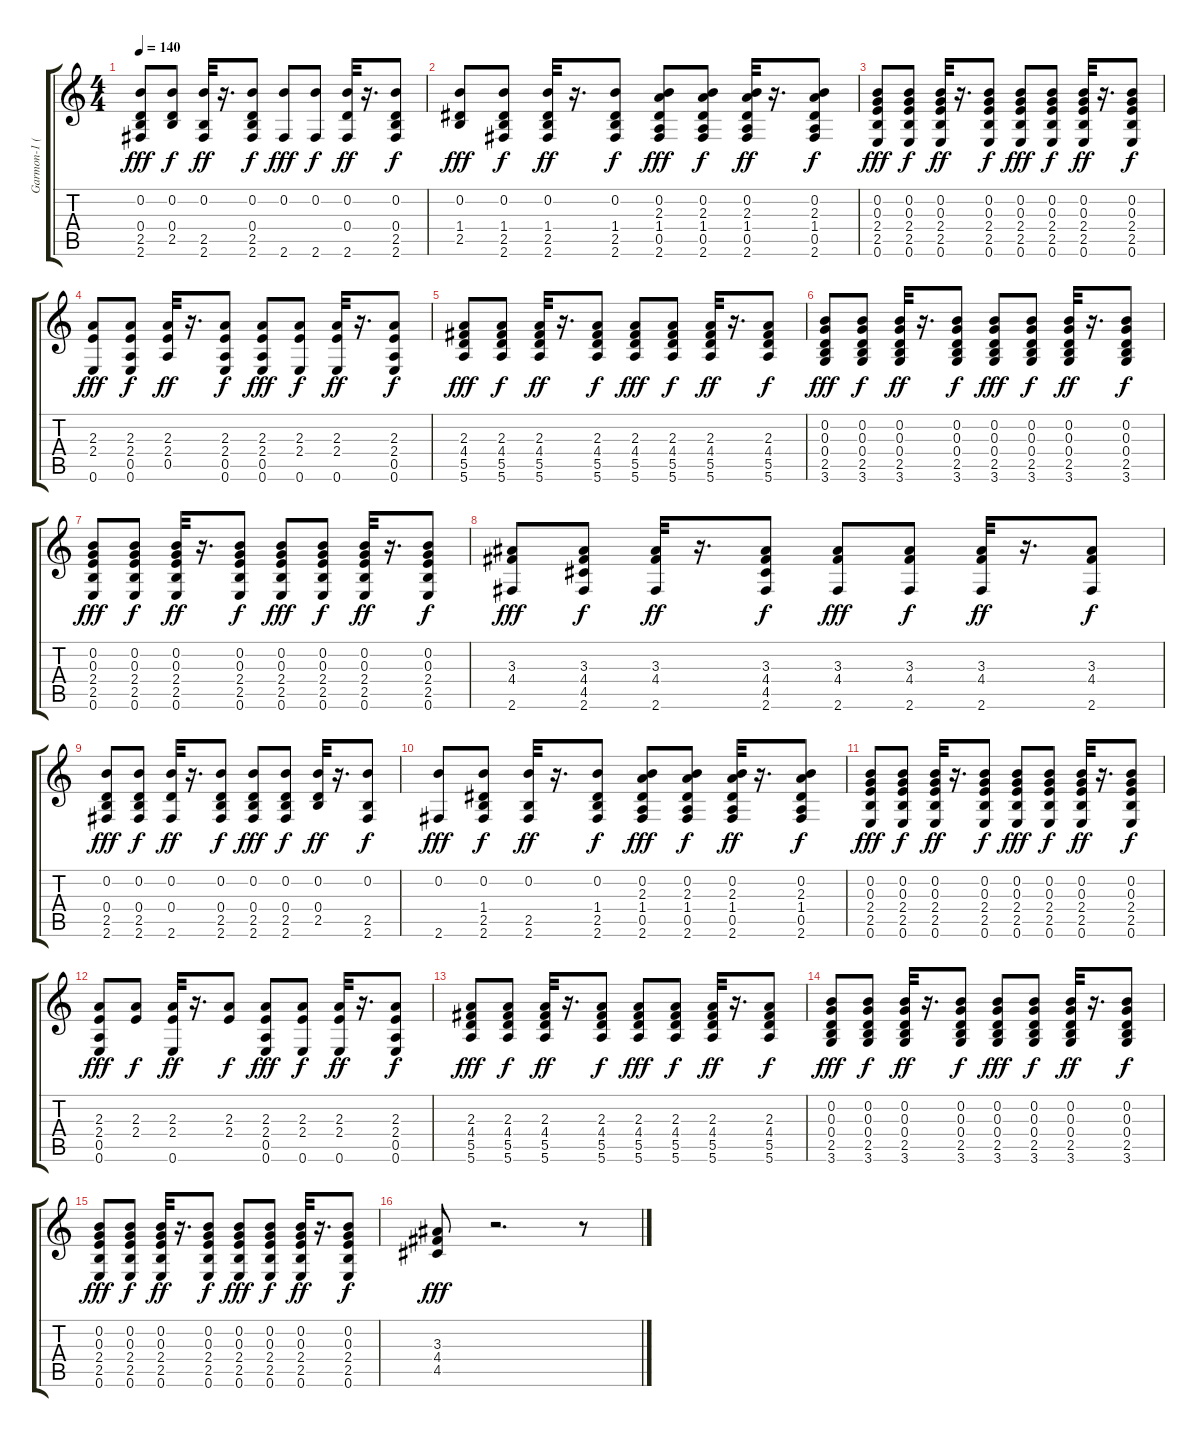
\track ("Garmon-1 (R-Guitar)" "Garmon-1 (") {instrument acousticguitarsteel}
\staff {score tabs}
\tuning (E4 B3 G3 D3 A2 E2) {hide}
\ts (4 4)
\tempo 140
\clef g2
\ks c
(0.2 0.4 2.5 2.6).8{dy fff} (0.2 0.4 2.5).8{dy f} (0.2 2.5 2.6).32{dy ff} r.16{d} (0.2 0.4 2.5 2.6).8{dy f} (0.2 2.6).8{dy fff} (0.2 2.6).8{dy f} (0.2 0.4 2.6).32{dy ff} r.16{d} (0.2 0.4 2.5 2.6).8{dy f} |
(0.2 1.4 2.5).8{dy fff} (0.2 1.4 2.5 2.6).8{dy f} (0.2 1.4 2.5 2.6).32{dy ff} r.16{d} (0.2 1.4 2.5 2.6).8{dy f} (0.2 2.3 1.4 0.5 2.6).8{dy fff} (0.2 2.3 1.4 0.5 2.6).8{dy f} (0.2 2.3 1.4 0.5 2.6).32{dy ff} r.16{d} (0.2 2.3 1.4 0.5 2.6).8{dy f} |
(0.2 0.3 2.4 2.5 0.6).8{dy fff} (0.2 0.3 2.4 2.5 0.6).8{dy f} (0.2 0.3 2.4 2.5 0.6).32{dy ff} r.16{d} (0.2 0.3 2.4 2.5 0.6).8{dy f} (0.2 0.3 2.4 2.5 0.6).8{dy fff} (0.2 0.3 2.4 2.5 0.6).8{dy f} (0.2 0.3 2.4 2.5 0.6).32{dy ff} r.16{d} (0.2 0.3 2.4 2.5 0.6).8{dy f} |
(2.3 2.4 0.6).8{dy fff} (2.3 2.4 0.5 0.6).8{dy f} (2.3 2.4 0.5).32{dy ff} r.16{d} (2.3 2.4 0.5 0.6).8{dy f} (2.3 2.4 0.5 0.6).8{dy fff} (2.3 2.4 0.6).8{dy f} (2.3 2.4 0.6).32{dy ff} r.16{d} (2.3 2.4 0.5 0.6).8{dy f} |
(2.3 4.4 5.5 5.6).8{dy fff} (2.3 4.4 5.5 5.6).8{dy f} (2.3 4.4 5.5 5.6).32{dy ff} r.16{d} (2.3 4.4 5.5 5.6).8{dy f} (2.3 4.4 5.5 5.6).8{dy fff} (2.3 4.4 5.5 5.6).8{dy f} (2.3 4.4 5.5 5.6).32{dy ff} r.16{d} (2.3 4.4 5.5 5.6).8{dy f} |
(0.2 0.3 0.4 2.5 3.6).8{dy fff} (0.2 0.3 0.4 2.5 3.6).8{dy f} (0.2 0.3 0.4 2.5 3.6).32{dy ff} r.16{d} (0.2 0.3 0.4 2.5 3.6).8{dy f} (0.2 0.3 0.4 2.5 3.6).8{dy fff} (0.2 0.3 0.4 2.5 3.6).8{dy f} (0.2 0.3 0.4 2.5 3.6).32{dy ff} r.16{d} (0.2 0.3 0.4 2.5 3.6).8{dy f} |
(0.2 0.3 2.4 2.5 0.6).8{dy fff} (0.2 0.3 2.4 2.5 0.6).8{dy f} (0.2 0.3 2.4 2.5 0.6).32{dy ff} r.16{d} (0.2 0.3 2.4 2.5 0.6).8{dy f} (0.2 0.3 2.4 2.5 0.6).8{dy fff} (0.2 0.3 2.4 2.5 0.6).8{dy f} (0.2 0.3 2.4 2.5 0.6).32{dy ff} r.16{d} (0.2 0.3 2.4 2.5 0.6).8{dy f} |
(3.3 4.4 2.6).8{dy fff} (3.3 4.4 4.5 2.6).8{dy f} (3.3 4.4 2.6).32{dy ff} r.16{d} (3.3 4.4 4.5 2.6).8{dy f} (3.3 4.4 2.6).8{dy fff} (3.3 4.4 2.6).8{dy f} (3.3 4.4 2.6).32{dy ff} r.16{d} (3.3 4.4 2.6).8{dy f} |
(0.2 0.4 2.5 2.6).8{dy fff} (0.2 0.4 2.5 2.6).8{dy f} (0.2 0.4 2.6).32{dy ff} r.16{d} (0.2 0.4 2.5 2.6).8{dy f} (0.2 0.4 2.5 2.6).8{dy fff} (0.2 0.4 2.5 2.6).8{dy f} (0.2 0.4 2.5).32{dy ff} r.16{d} (0.2 2.5 2.6).8{dy f} |
(0.2 2.6).8{dy fff} (0.2 1.4 2.5 2.6).8{dy f} (0.2 2.5 2.6).32{dy ff} r.16{d} (0.2 1.4 2.5 2.6).8{dy f} (0.2 2.3 1.4 0.5 2.6).8{dy fff} (0.2 2.3 1.4 0.5 2.6).8{dy f} (0.2 2.3 1.4 0.5 2.6).32{dy ff} r.16{d} (0.2 2.3 1.4 0.5 2.6).8{dy f} |
(0.2 0.3 2.4 2.5 0.6).8{dy fff} (0.2 0.3 2.4 2.5 0.6).8{dy f} (0.2 0.3 2.4 2.5 0.6).32{dy ff} r.16{d} (0.2 0.3 2.4 2.5 0.6).8{dy f} (0.2 0.3 2.4 2.5 0.6).8{dy fff} (0.2 0.3 2.4 2.5 0.6).8{dy f} (0.2 0.3 2.4 2.5 0.6).32{dy ff} r.16{d} (0.2 0.3 2.4 2.5 0.6).8{dy f} |
(2.3 2.4 0.5 0.6).8{dy fff} (2.3 2.4).8{dy f} (2.3 2.4 0.6).32{dy ff} r.16{d} (2.3 2.4).8{dy f} (2.3 2.4 0.5 0.6).8{dy fff} (2.3 2.4 0.6).8{dy f} (2.3 2.4 0.6).32{dy ff} r.16{d} (2.3 2.4 0.5 0.6).8{dy f} |
(2.3 4.4 5.5 5.6).8{dy fff} (2.3 4.4 5.5 5.6).8{dy f} (2.3 4.4 5.5 5.6).32{dy ff} r.16{d} (2.3 4.4 5.5 5.6).8{dy f} (2.3 4.4 5.5 5.6).8{dy fff} (2.3 4.4 5.5 5.6).8{dy f} (2.3 4.4 5.5 5.6).32{dy ff} r.16{d} (2.3 4.4 5.5 5.6).8{dy f} |
(0.2 0.3 0.4 2.5 3.6).8{dy fff} (0.2 0.3 0.4 2.5 3.6).8{dy f} (0.2 0.3 0.4 2.5 3.6).32{dy ff} r.16{d} (0.2 0.3 0.4 2.5 3.6).8{dy f} (0.2 0.3 0.4 2.5 3.6).8{dy fff} (0.2 0.3 0.4 2.5 3.6).8{dy f} (0.2 0.3 0.4 2.5 3.6).32{dy ff} r.16{d} (0.2 0.3 0.4 2.5 3.6).8{dy f} |
(0.2 0.3 2.4 2.5 0.6).8{dy fff} (0.2 0.3 2.4 2.5 0.6).8{dy f} (0.2 0.3 2.4 2.5 0.6).32{dy ff} r.16{d} (0.2 0.3 2.4 2.5 0.6).8{dy f} (0.2 0.3 2.4 2.5 0.6).8{dy fff} (0.2 0.3 2.4 2.5 0.6).8{dy f} (0.2 0.3 2.4 2.5 0.6).32{dy ff} r.16{d} (0.2 0.3 2.4 2.5 0.6).8{dy f} |
(3.3 4.4 4.5).8{dy fff} r.2{d} r.8
